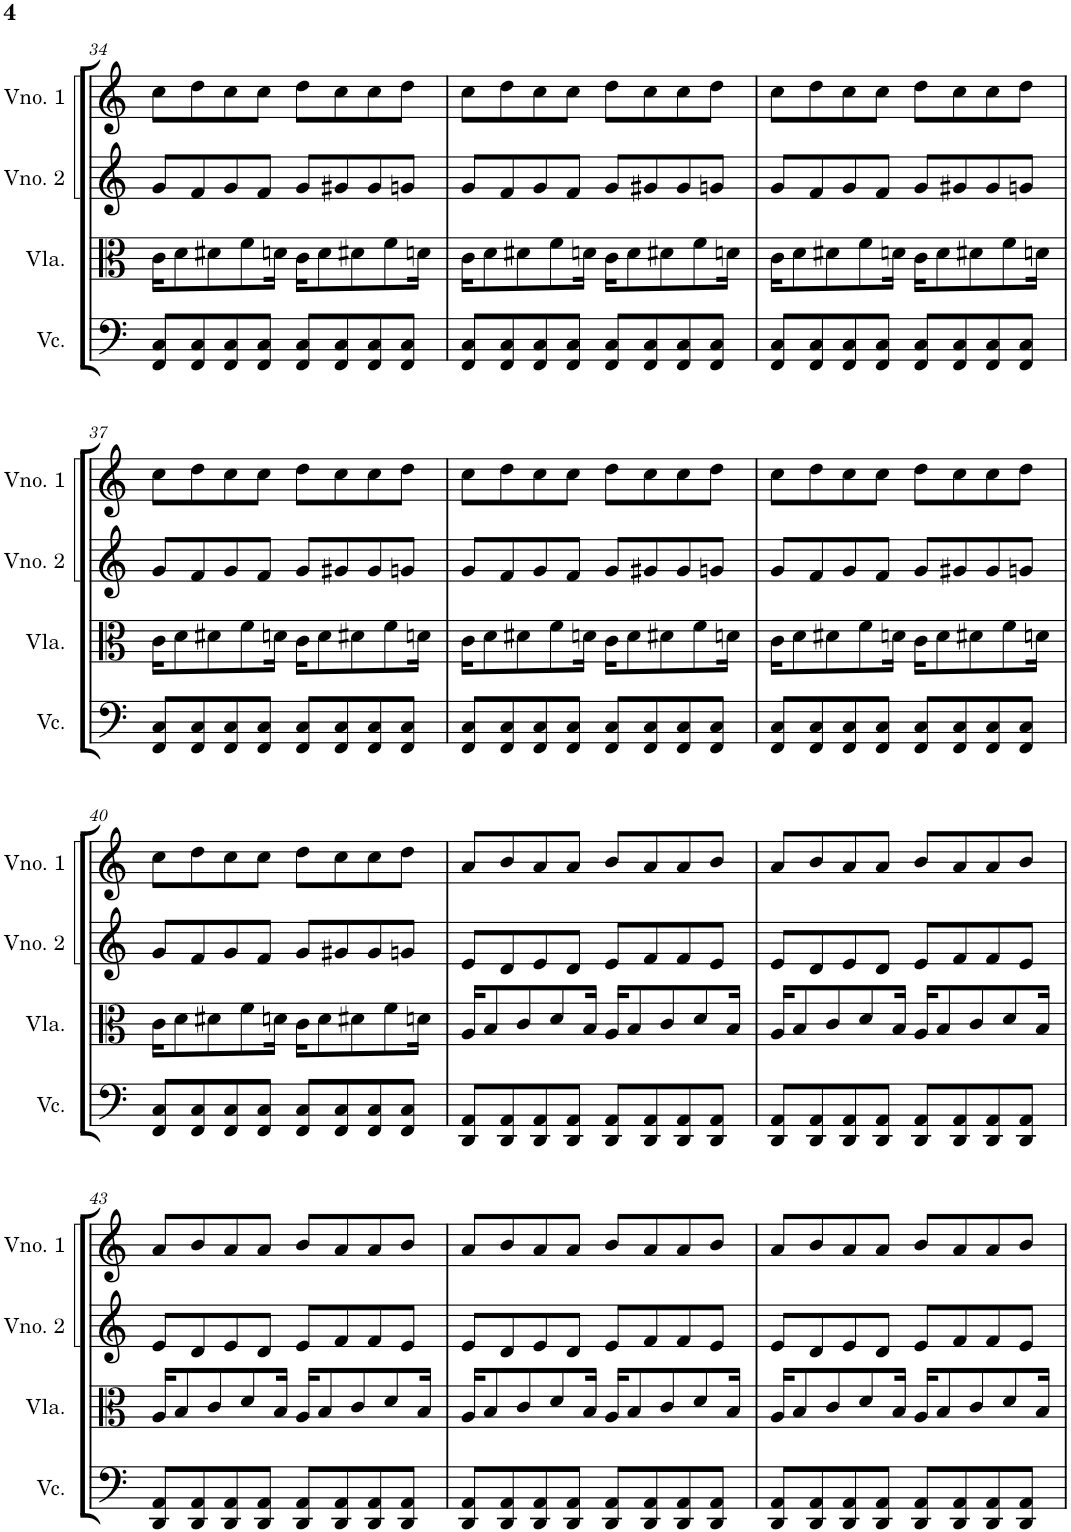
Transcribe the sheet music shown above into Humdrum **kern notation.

**kern	**kern	**kern	**kern
*part4	*part3	*part2	*part1
*staff4	*staff3	*staff2	*staff1
*I"Violoncelo	*I"Viola	*I"Violino 2	*I"Violino 1
*I'Vc.	*I'Vla.	*I'Vno. 2	*I'Vno. 1
!!LO:PB:g=z
*clefF4	*clefC3	*clefG2	*clefG2
*k[]	*k[]	*k[]	*k[]
*M4/4	*M4/4	*M4/4	*M4/4
=34	=34	=34	=34
8FF/ 8C/L	16c\KL	8g/L	8cc\L
.	8d\	.	.
8FF/ 8C/	.	8f/	8dd\
.	8d#X\	.	.
8FF/ 8C/	.	8g/	8cc\
.	8f\	.	.
8FF/ 8C/J	.	8f/J	8cc\J
.	16dn\Jk	.	.
8FF/ 8C/L	16c\KL	8g/L	8dd\L
.	8d\	.	.
8FF/ 8C/	.	8g#X/	8cc\
.	8d#X\	.	.
8FF/ 8C/	.	8g#/	8cc\
.	8f\	.	.
8FF/ 8C/J	.	8gn/J	8dd\J
.	16dn\Jk	.	.
=35	=35	=35	=35
8FF/ 8C/L	16c\KL	8g/L	8cc\L
.	8d\	.	.
8FF/ 8C/	.	8f/	8dd\
.	8d#X\	.	.
8FF/ 8C/	.	8g/	8cc\
.	8f\	.	.
8FF/ 8C/J	.	8f/J	8cc\J
.	16dn\Jk	.	.
8FF/ 8C/L	16c\KL	8g/L	8dd\L
.	8d\	.	.
8FF/ 8C/	.	8g#X/	8cc\
.	8d#X\	.	.
8FF/ 8C/	.	8g#/	8cc\
.	8f\	.	.
8FF/ 8C/J	.	8gn/J	8dd\J
.	16dn\Jk	.	.
=36	=36	=36	=36
8FF/ 8C/L	16c\KL	8g/L	8cc\L
.	8d\	.	.
8FF/ 8C/	.	8f/	8dd\
.	8d#X\	.	.
8FF/ 8C/	.	8g/	8cc\
.	8f\	.	.
8FF/ 8C/J	.	8f/J	8cc\J
.	16dn\Jk	.	.
8FF/ 8C/L	16c\KL	8g/L	8dd\L
.	8d\	.	.
8FF/ 8C/	.	8g#X/	8cc\
.	8d#X\	.	.
8FF/ 8C/	.	8g#/	8cc\
.	8f\	.	.
8FF/ 8C/J	.	8gn/J	8dd\J
.	16dn\Jk	.	.
!!LO:LB:g=z
=37	=37	=37	=37
8FF/ 8C/L	16c\KL	8g/L	8cc\L
.	8d\	.	.
8FF/ 8C/	.	8f/	8dd\
.	8d#X\	.	.
8FF/ 8C/	.	8g/	8cc\
.	8f\	.	.
8FF/ 8C/J	.	8f/J	8cc\J
.	16dn\Jk	.	.
8FF/ 8C/L	16c\KL	8g/L	8dd\L
.	8d\	.	.
8FF/ 8C/	.	8g#X/	8cc\
.	8d#X\	.	.
8FF/ 8C/	.	8g#/	8cc\
.	8f\	.	.
8FF/ 8C/J	.	8gn/J	8dd\J
.	16dn\Jk	.	.
=38	=38	=38	=38
8FF/ 8C/L	16c\KL	8g/L	8cc\L
.	8d\	.	.
8FF/ 8C/	.	8f/	8dd\
.	8d#X\	.	.
8FF/ 8C/	.	8g/	8cc\
.	8f\	.	.
8FF/ 8C/J	.	8f/J	8cc\J
.	16dn\Jk	.	.
8FF/ 8C/L	16c\KL	8g/L	8dd\L
.	8d\	.	.
8FF/ 8C/	.	8g#X/	8cc\
.	8d#X\	.	.
8FF/ 8C/	.	8g#/	8cc\
.	8f\	.	.
8FF/ 8C/J	.	8gn/J	8dd\J
.	16dn\Jk	.	.
=39	=39	=39	=39
8FF/ 8C/L	16c\KL	8g/L	8cc\L
.	8d\	.	.
8FF/ 8C/	.	8f/	8dd\
.	8d#X\	.	.
8FF/ 8C/	.	8g/	8cc\
.	8f\	.	.
8FF/ 8C/J	.	8f/J	8cc\J
.	16dn\Jk	.	.
8FF/ 8C/L	16c\KL	8g/L	8dd\L
.	8d\	.	.
8FF/ 8C/	.	8g#X/	8cc\
.	8d#X\	.	.
8FF/ 8C/	.	8g#/	8cc\
.	8f\	.	.
8FF/ 8C/J	.	8gn/J	8dd\J
.	16dn\Jk	.	.
!!LO:LB:g=z
=40	=40	=40	=40
8FF/ 8C/L	16c\KL	8g/L	8cc\L
.	8d\	.	.
8FF/ 8C/	.	8f/	8dd\
.	8d#X\	.	.
8FF/ 8C/	.	8g/	8cc\
.	8f\	.	.
8FF/ 8C/J	.	8f/J	8cc\J
.	16dn\Jk	.	.
8FF/ 8C/L	16c\KL	8g/L	8dd\L
.	8d\	.	.
8FF/ 8C/	.	8g#X/	8cc\
.	8d#X\	.	.
8FF/ 8C/	.	8g#/	8cc\
.	8f\	.	.
8FF/ 8C/J	.	8gn/J	8dd\J
.	16dn\Jk	.	.
=41	=41	=41	=41
8DD/ 8AA/L	16A/KL	8e/L	8a/L
.	8B/	.	.
8DD/ 8AA/	.	8d/	8b/
.	8c/	.	.
8DD/ 8AA/	.	8e/	8a/
.	8d/	.	.
8DD/ 8AA/J	.	8d/J	8a/J
.	16B/Jk	.	.
8DD/ 8AA/L	16A/KL	8e/L	8b/L
.	8B/	.	.
8DD/ 8AA/	.	8f/	8a/
.	8c/	.	.
8DD/ 8AA/	.	8f/	8a/
.	8d/	.	.
8DD/ 8AA/J	.	8e/J	8b/J
.	16B/Jk	.	.
=42	=42	=42	=42
8DD/ 8AA/L	16A/KL	8e/L	8a/L
.	8B/	.	.
8DD/ 8AA/	.	8d/	8b/
.	8c/	.	.
8DD/ 8AA/	.	8e/	8a/
.	8d/	.	.
8DD/ 8AA/J	.	8d/J	8a/J
.	16B/Jk	.	.
8DD/ 8AA/L	16A/KL	8e/L	8b/L
.	8B/	.	.
8DD/ 8AA/	.	8f/	8a/
.	8c/	.	.
8DD/ 8AA/	.	8f/	8a/
.	8d/	.	.
8DD/ 8AA/J	.	8e/J	8b/J
.	16B/Jk	.	.
!!LO:LB:g=z
=43	=43	=43	=43
8DD/ 8AA/L	16A/KL	8e/L	8a/L
.	8B/	.	.
8DD/ 8AA/	.	8d/	8b/
.	8c/	.	.
8DD/ 8AA/	.	8e/	8a/
.	8d/	.	.
8DD/ 8AA/J	.	8d/J	8a/J
.	16B/Jk	.	.
8DD/ 8AA/L	16A/KL	8e/L	8b/L
.	8B/	.	.
8DD/ 8AA/	.	8f/	8a/
.	8c/	.	.
8DD/ 8AA/	.	8f/	8a/
.	8d/	.	.
8DD/ 8AA/J	.	8e/J	8b/J
.	16B/Jk	.	.
=44	=44	=44	=44
8DD/ 8AA/L	16A/KL	8e/L	8a/L
.	8B/	.	.
8DD/ 8AA/	.	8d/	8b/
.	8c/	.	.
8DD/ 8AA/	.	8e/	8a/
.	8d/	.	.
8DD/ 8AA/J	.	8d/J	8a/J
.	16B/Jk	.	.
8DD/ 8AA/L	16A/KL	8e/L	8b/L
.	8B/	.	.
8DD/ 8AA/	.	8f/	8a/
.	8c/	.	.
8DD/ 8AA/	.	8f/	8a/
.	8d/	.	.
8DD/ 8AA/J	.	8e/J	8b/J
.	16B/Jk	.	.
=45	=45	=45	=45
8DD/ 8AA/L	16A/KL	8e/L	8a/L
.	8B/	.	.
8DD/ 8AA/	.	8d/	8b/
.	8c/	.	.
8DD/ 8AA/	.	8e/	8a/
.	8d/	.	.
8DD/ 8AA/J	.	8d/J	8a/J
.	16B/Jk	.	.
8DD/ 8AA/L	16A/KL	8e/L	8b/L
.	8B/	.	.
8DD/ 8AA/	.	8f/	8a/
.	8c/	.	.
8DD/ 8AA/	.	8f/	8a/
.	8d/	.	.
8DD/ 8AA/J	.	8e/J	8b/J
.	16B/Jk	.	.
=	=	=	=
*-	*-	*-	*-
